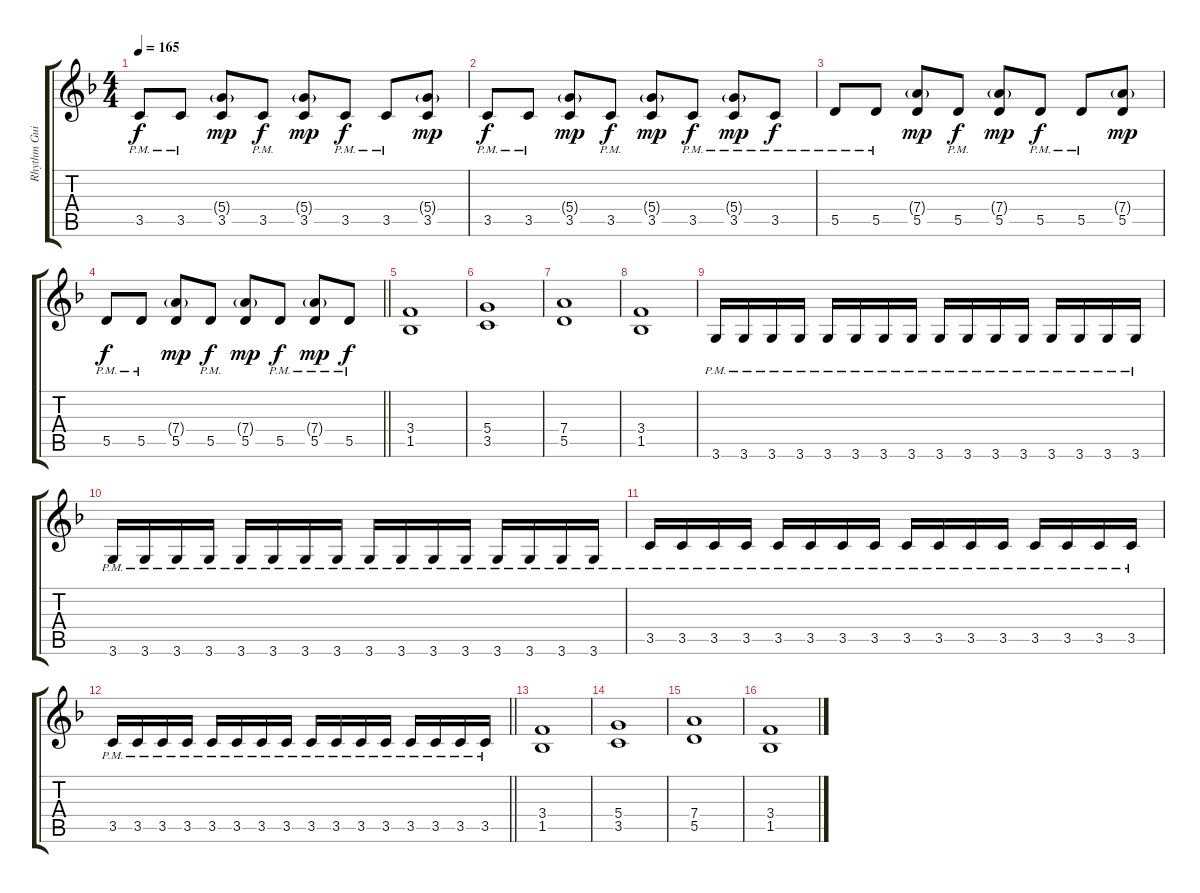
\track ("Rhythm Guitar 2: Florian Ramsauer" "Rhythm Gui") {instrument distortionguitar}
\staff {score tabs}
\tuning (E4 B3 G3 D3 A2 E2) {hide}
\ts (4 4)
\tempo 165
\clef g2
\ks dminor
3.5{pm}.8{dy f} 3.5{pm}.8 (5.4{g} 3.5).8{dy mp} 3.5{pm}.8{dy f} (5.4{g} 3.5).8{dy mp} 3.5{pm}.8{dy f} 3.5{pm}.8 (5.4{g} 3.5).8{dy mp} |
3.5{pm}.8{dy f} 3.5{pm}.8 (5.4{g} 3.5).8{dy mp} 3.5{pm}.8{dy f} (5.4{g} 3.5).8{dy mp} 3.5{pm}.8{dy f} (5.4{g} 3.5{pm}).8{dy mp} 3.5{pm}.8{dy f} |
5.5{pm}.8 5.5{pm}.8 (7.4{g} 5.5).8{dy mp} 5.5{pm}.8{dy f} (7.4{g} 5.5).8{dy mp} 5.5{pm}.8{dy f} 5.5{pm}.8 (7.4{g} 5.5).8{dy mp} |
\barLineRight lightlight
5.5{pm}.8{dy f} 5.5{pm}.8 (7.4{g} 5.5).8{dy mp} 5.5{pm}.8{dy f} (7.4{g} 5.5).8{dy mp} 5.5{pm}.8{dy f} (7.4{g} 5.5{pm}).8{dy mp} 5.5{pm}.8{dy f} |
(3.4 1.5).1 |
(5.4 3.5).1 |
(7.4 5.5).1 |
(3.4 1.5).1 |
3.6{pm}.16 3.6{pm}.16 3.6{pm}.16 3.6{pm}.16 3.6{pm}.16 3.6{pm}.16 3.6{pm}.16 3.6{pm}.16 3.6{pm}.16 3.6{pm}.16 3.6{pm}.16 3.6{pm}.16 3.6{pm}.16 3.6{pm}.16 3.6{pm}.16 3.6{pm}.16 |
3.6{pm}.16 3.6{pm}.16 3.6{pm}.16 3.6{pm}.16 3.6{pm}.16 3.6{pm}.16 3.6{pm}.16 3.6{pm}.16 3.6{pm}.16 3.6{pm}.16 3.6{pm}.16 3.6{pm}.16 3.6{pm}.16 3.6{pm}.16 3.6{pm}.16 3.6{pm}.16 |
3.5{pm}.16 3.5{pm}.16 3.5{pm}.16 3.5{pm}.16 3.5{pm}.16 3.5{pm}.16 3.5{pm}.16 3.5{pm}.16 3.5{pm}.16 3.5{pm}.16 3.5{pm}.16 3.5{pm}.16 3.5{pm}.16 3.5{pm}.16 3.5{pm}.16 3.5{pm}.16 |
\barLineRight lightlight
3.5{pm}.16 3.5{pm}.16 3.5{pm}.16 3.5{pm}.16 3.5{pm}.16 3.5{pm}.16 3.5{pm}.16 3.5{pm}.16 3.5{pm}.16 3.5{pm}.16 3.5{pm}.16 3.5{pm}.16 3.5{pm}.16 3.5{pm}.16 3.5{pm}.16 3.5{pm}.16 |
(3.4 1.5).1 |
(5.4 3.5).1 |
(7.4 5.5).1 |
(3.4 1.5).1
